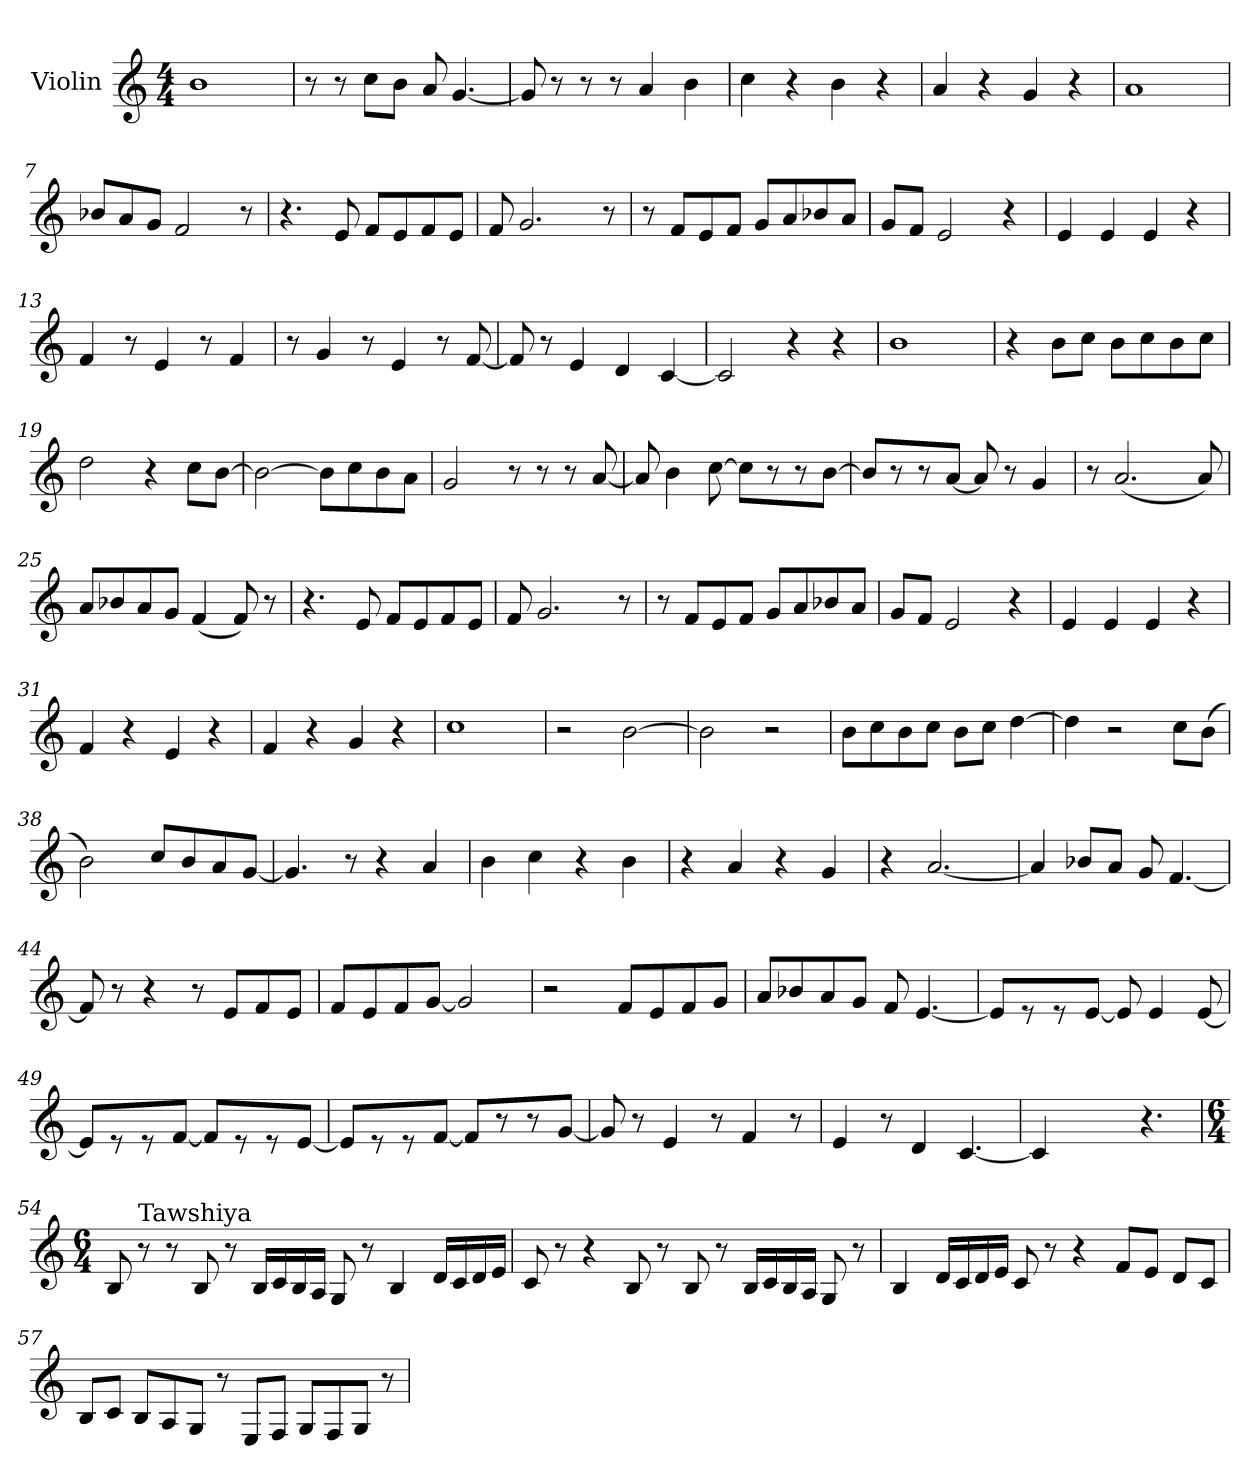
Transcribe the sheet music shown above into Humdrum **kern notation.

**kern
*part1
*staff1
*I"Violin
*clefG2
*k[]
*C:
*M4/4
*MM55
=1
1b
=2
8r
8r
8cc\L
8b\J
8a/
[4.g/
=3
8g/]
8r
8r
8r
4a/
4b\
=4
4cc\
4r
4b\
4r
=5
4a/
4r
4g/
4r
!!LO:LB:g=z
=6
1a
=7
8b-X/L
8a/
8g/J
2f/
8r
=8
4.r
8e/
8f/L
8e/
8f/
8e/J
=9
8f/
2.g/
8r
=10
8r
8f/L
8e/
8f/J
8g/L
8a/
8b-X/
8a/J
=11
8g/L
8f/J
2e/
4r
!!LO:LB:g=z
=12
4e/
4e/
4e/
4r
=13
4f/
8r
4e/
8r
4f/
=14
8r
4g/
8r
4e/
8r
[8f/
=15
8f/]
8r
4e/
4d/
[4c/
=16
2c/]
4r
4r
=17
*MM55
1b
!!LO:LB:g=z
=18
4r
8b\L
8cc\J
8b\L
8cc\
8b\
8cc\J
=19
2dd\
4r
8cc\L
[8b\J
=20
2b\_
8b\L]
8cc\
8b\
8a\J
=21
2g/
8r
8r
8r
[8a/
=22
8a/]
4b\
[8cc\
8cc\L]
8r
8r
[8b\J
!!LO:LB:g=z
=23
8b/L]
8r
8r
[8a/J
8a/]
8r
4g/
=24
8r
(2.a/
8a/)
=25
8a/L
8b-X/
8a/
8g/J
(4f/
8f/)
8r
=26
4.r
8e/
8f/L
8e/
8f/
8e/J
=27
8f/
2.g/
8r
!!LO:LB:g=z
=28
8r
8f/L
8e/
8f/J
8g/L
8a/
8b-X/
8a/J
=29
8g/L
8f/J
2e/
4r
=30
4e/
4e/
4e/
4r
=31
4f/
4r
4e/
4r
=32
4f/
4r
4g/
4r
=33
1cc
!!LO:LB:g=z
=34
2r
[2b\
=35
2b\]
2r
=36
8b\L
8cc\
8b\
8cc\J
8b\L
8cc\J
[4dd\
=37
4dd\]
2r
8cc\L
(8b\J
=38
2b\)
8cc/L
8b/
8a/
[8g/J
=39
4.g/]
8r
4r
4a/
!!LO:LB:g=z
=40
4b\
4cc\
4r
4b\
=41
4r
4a/
4r
4g/
=42
4r
[2.a/
=43
4a/]
8b-X/L
8a/J
8g/
[4.f/
=44
8f/]
8r
4r
8r
8e/L
8f/
8e/J
!!LO:PB:g=z
=45
8f/L
8e/
8f/
[8g/J
2g/]
=46
2r
8f/L
8e/
8f/
8g/J
=47
8a/L
8b-X/
8a/
8g/J
8f/
[4.e/
=48
8e/L]
8r
8r
[8e/J
8e/]
4e/
[8e/
=49
8e/L]
8r
8r
[8f/J
8f/L]
8r
8r
[8e/J
!!LO:LB:g=z
=50
8e/L]
8r
8r
[8f/J
8f/L]
8r
8r
[8g/J
=51
8g/]
8r
4e/
8r
4f/
8r
=52
4e/
8r
4d/
[4.c/
=53
4c/]
4.ryy
4.r
!!LO:LB:g=z
=54
*M6/4
*MM60
8B/
!LO:TX:a:t=Tawshiya
8r
8r
8B/
8r
16B/LL
16c/
16B/
16A/JJ
8G/
8r
4B/
16d/LL
16c/
16d/
16e/JJ
=55
8c/
8r
4r
8B/
8r
8B/
8r
16B/LL
16c/
16B/
16A/JJ
8G/
8r
!!LO:LB:g=z
=56
4B/
16d/LL
16c/
16d/
16e/JJ
8c/
8r
4r
8f/L
8e/J
8d/L
8c/J
!!LO:LB:g=z
=57
8B/L
8c/J
8B/L
8A/
8G/J
8r
8E/L
8F/J
8G/L
8F/
8G/J
8r
=
*-
